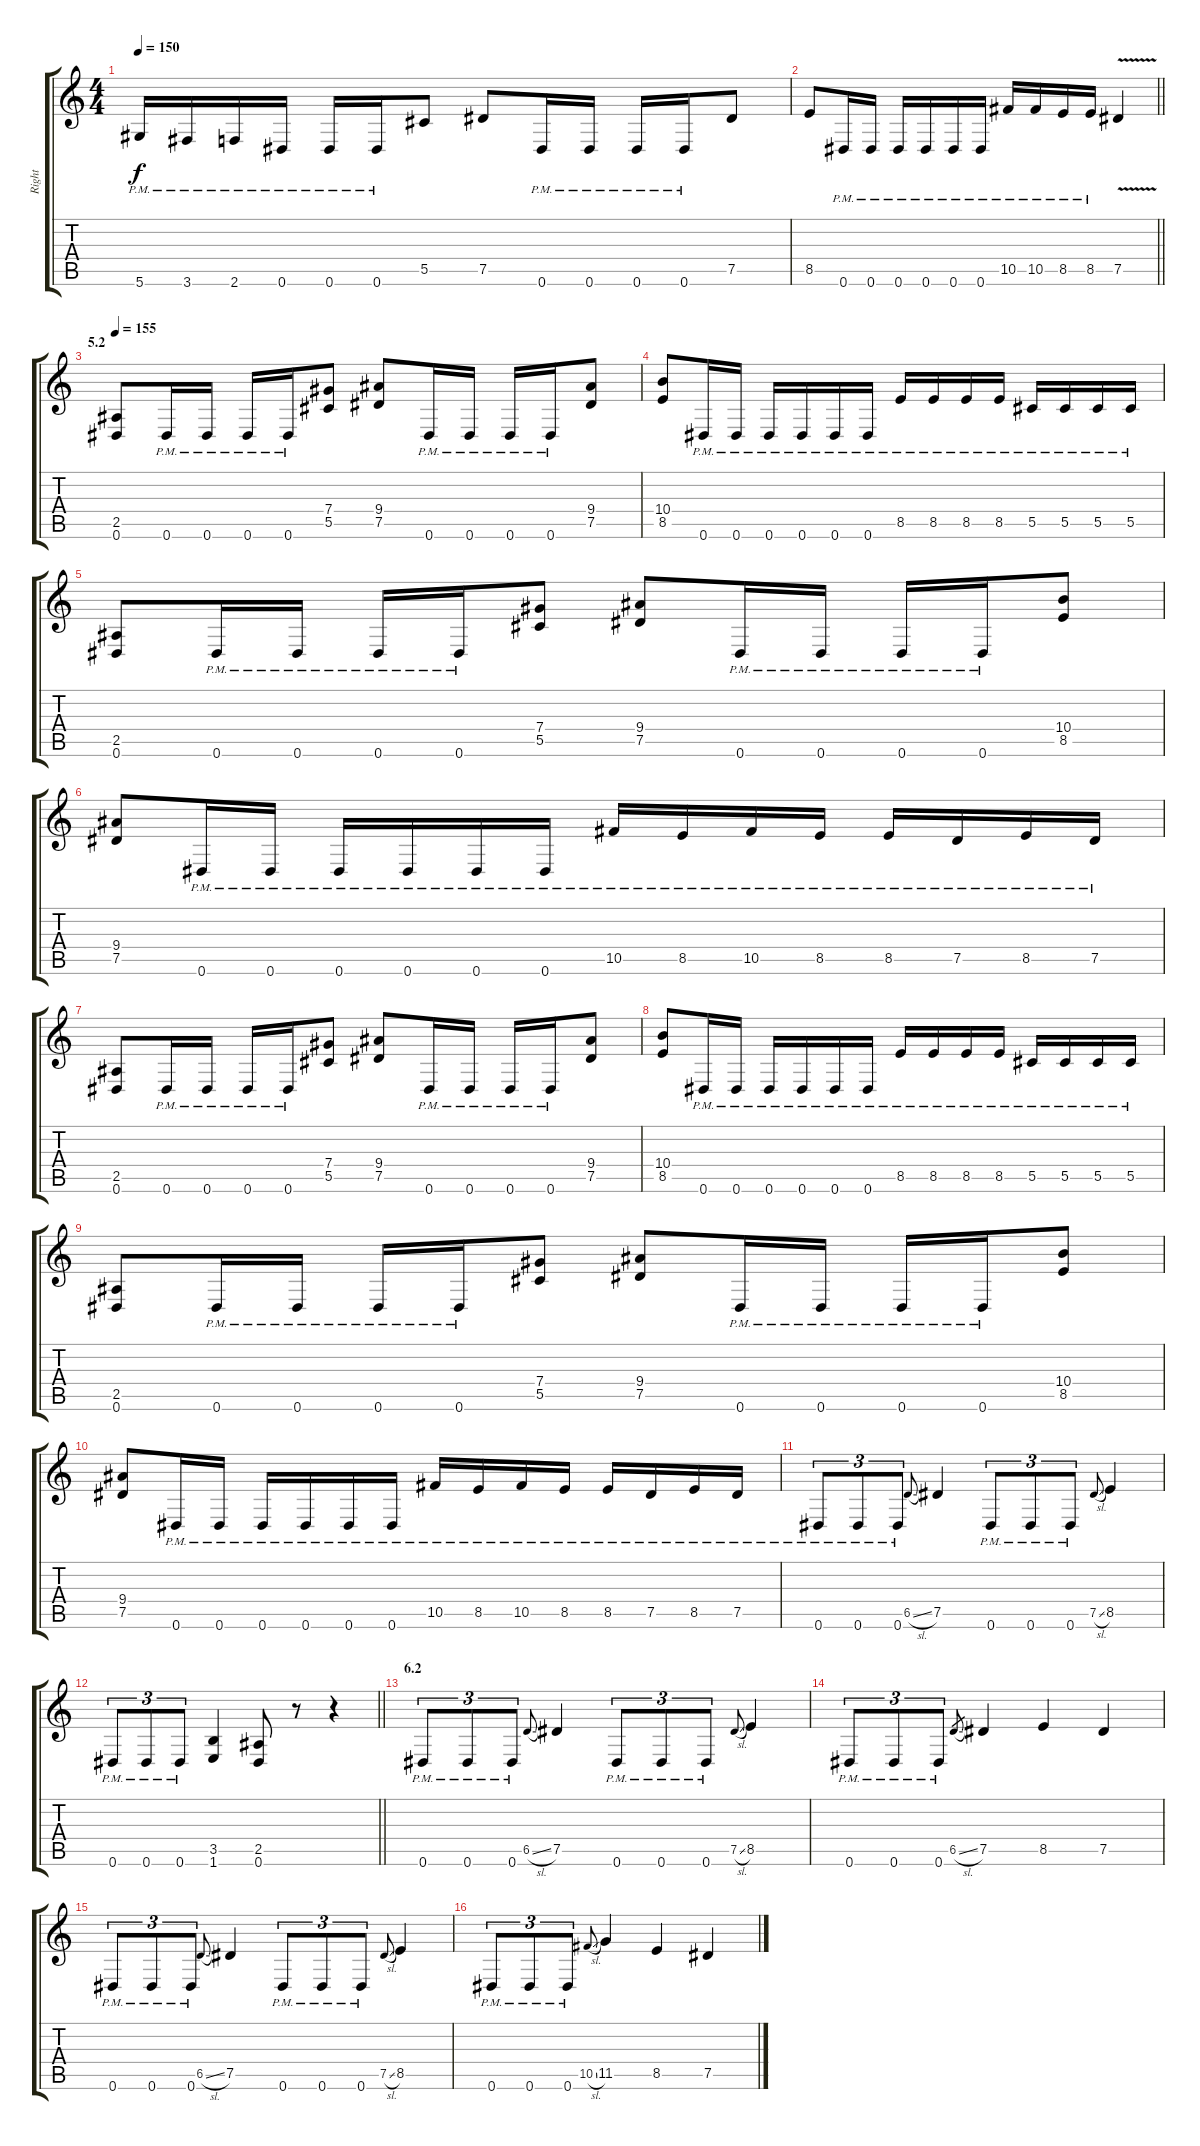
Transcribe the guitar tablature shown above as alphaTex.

\track ("Right" "Right") {instrument distortionguitar}
\staff {score tabs}
\tuning (Eb4 Bb3 Gb3 Db3 Ab2 Eb2) {hide}
\ts (4 4)
\tempo 150
\clef g2
\ks c
5.6{pm}.16{dy f} 3.6{pm}.16 2.6{pm}.16 0.6{pm}.16 0.6{pm}.16 0.6{pm}.16 5.5.8 7.5.8 0.6{pm}.16 0.6{pm}.16 0.6{pm}.16 0.6{pm}.16 7.5.8 |
\barLineRight lightlight
8.5.8 0.6{pm}.16 0.6{pm}.16 0.6{pm}.16 0.6{pm}.16 0.6{pm}.16 0.6{pm}.16 10.5{pm}.16 10.5{pm}.16 8.5{pm}.16 8.5{pm}.16 7.5{v}.4 |
\section ("" "5.2")
\tempo 155
(2.5 0.6).8 0.6{pm}.16 0.6{pm}.16 0.6{pm}.16 0.6{pm}.16 (7.4 5.5).8 (9.4 7.5).8 0.6{pm}.16 0.6{pm}.16 0.6{pm}.16 0.6{pm}.16 (9.4 7.5).8 |
(10.4 8.5).8 0.6{pm}.16 0.6{pm}.16 0.6{pm}.16 0.6{pm}.16 0.6{pm}.16 0.6{pm}.16 8.5{pm}.16 8.5{pm}.16 8.5{pm}.16 8.5{pm}.16 5.5{pm}.16 5.5{pm}.16 5.5{pm}.16 5.5{pm}.16 |
(2.5 0.6).8 0.6{pm}.16 0.6{pm}.16 0.6{pm}.16 0.6{pm}.16 (7.4 5.5).8 (9.4 7.5).8 0.6{pm}.16 0.6{pm}.16 0.6{pm}.16 0.6{pm}.16 (10.4 8.5).8 |
(9.4 7.5).8 0.6{pm}.16 0.6{pm}.16 0.6{pm}.16 0.6{pm}.16 0.6{pm}.16 0.6{pm}.16 10.5{pm}.16 8.5{pm}.16 10.5{pm}.16 8.5{pm}.16 8.5{pm}.16 7.5{pm}.16 8.5{pm}.16 7.5{pm}.16 |
(2.5 0.6).8 0.6{pm}.16 0.6{pm}.16 0.6{pm}.16 0.6{pm}.16 (7.4 5.5).8 (9.4 7.5).8 0.6{pm}.16 0.6{pm}.16 0.6{pm}.16 0.6{pm}.16 (9.4 7.5).8 |
(10.4 8.5).8 0.6{pm}.16 0.6{pm}.16 0.6{pm}.16 0.6{pm}.16 0.6{pm}.16 0.6{pm}.16 8.5{pm}.16 8.5{pm}.16 8.5{pm}.16 8.5{pm}.16 5.5{pm}.16 5.5{pm}.16 5.5{pm}.16 5.5{pm}.16 |
(2.5 0.6).8 0.6{pm}.16 0.6{pm}.16 0.6{pm}.16 0.6{pm}.16 (7.4 5.5).8 (9.4 7.5).8 0.6{pm}.16 0.6{pm}.16 0.6{pm}.16 0.6{pm}.16 (10.4 8.5).8 |
(9.4 7.5).8 0.6{pm}.16 0.6{pm}.16 0.6{pm}.16 0.6{pm}.16 0.6{pm}.16 0.6{pm}.16 10.5{pm}.16 8.5{pm}.16 10.5{pm}.16 8.5{pm}.16 8.5{pm}.16 7.5{pm}.16 8.5{pm}.16 7.5{pm}.16 |
0.6{pm}.8{tu (3 2)} 0.6{pm}.8{tu (3 2)} 0.6{pm}.8{tu (3 2)} 6.5{sl}.8{gr onbeat} 7.5.4 0.6{pm}.8{tu (3 2)} 0.6{pm}.8{tu (3 2)} 0.6{pm}.8{tu (3 2)} 7.5{sl}.8{gr onbeat} 8.5.4 |
\barLineRight lightlight
0.6{pm}.8{tu (3 2)} 0.6{pm}.8{tu (3 2)} 0.6{pm}.8{tu (3 2)} (3.5 1.6).4 (2.5 0.6).8 r.8 r.4 |
\section ("" "6.2")
0.6{pm}.8{tu (3 2)} 0.6{pm}.8{tu (3 2)} 0.6{pm}.8{tu (3 2)} 6.5{sl}.8{gr onbeat} 7.5.4 0.6{pm}.8{tu (3 2)} 0.6{pm}.8{tu (3 2)} 0.6{pm}.8{tu (3 2)} 7.5{sl}.8{gr onbeat} 8.5.4 |
0.6{pm}.8{tu (3 2)} 0.6{pm}.8{tu (3 2)} 0.6{pm}.8{tu (3 2)} 6.5{sl}.8{gr} 7.5.4 8.5.4 7.5.4 |
0.6{pm}.8{tu (3 2)} 0.6{pm}.8{tu (3 2)} 0.6{pm}.8{tu (3 2)} 6.5{sl}.8{gr onbeat} 7.5.4 0.6{pm}.8{tu (3 2)} 0.6{pm}.8{tu (3 2)} 0.6{pm}.8{tu (3 2)} 7.5{sl}.8{gr onbeat} 8.5.4 |
0.6{pm}.8{tu (3 2)} 0.6{pm}.8{tu (3 2)} 0.6{pm}.8{tu (3 2)} 10.5{sl}.8{gr onbeat} 11.5.4 8.5.4 7.5.4
